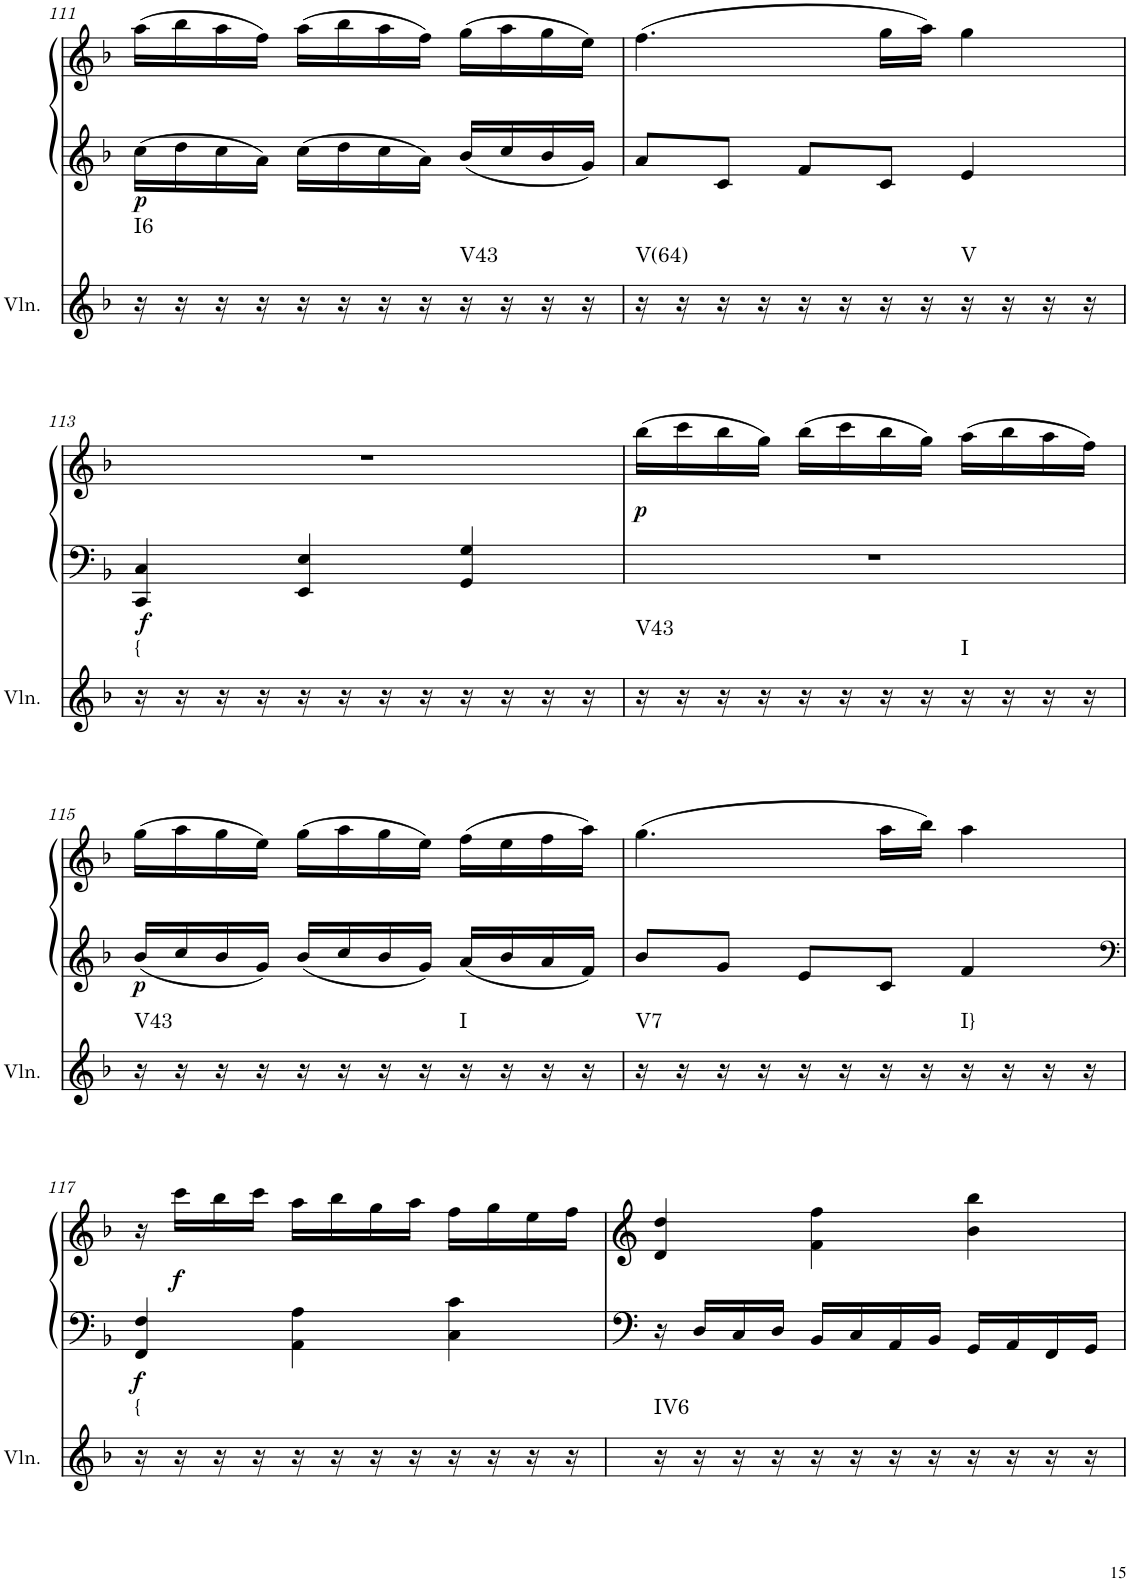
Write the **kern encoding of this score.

**kern	**harte	**kern	**kern	**dynam
*part2	*part2	*part1	*part1	*part1
*staff3	*	*staff2	*staff1	*staff1/2
*I"Violin	*	*I"Klavier linke Hand	*	*
*I'Vln.	*	*	*	*
!!LO:PB:g=z
*clefG2	*	*clefF4	*clefG2	*
*k[b-]	*	*k[b-]	*k[b-]	*
*M3/4	*	*M3/4	*M3/4	*
=111	=111	=111	=111	=111
!	!LO:H:kt=I6	!	!	!LO:DY:b=2
16r	N	16cc\LL	(16aa\LL	p
16r	.	16dd\	16bb-\	.
16r	.	16cc\	16aa\	.
16r	.	16a\JJ	16ff\JJ)	.
16r	.	16cc\LL	(16aa\LL	.
16r	.	16dd\	16bb-\	.
16r	.	16cc\	16aa\	.
16r	.	16a\JJ	16ff\JJ)	.
!	!LO:H:kt=V43	!	!	!
16r	N	16b-/LL	(16gg\LL	.
16r	.	16cc/	16aa\	.
16r	.	16b-/	16gg\	.
16r	.	16g/JJ	16ee\JJ)	.
=112	=112	=112	=112	=112
!	!LO:H:kt=V(64)	!	!	!
16r	N	8a/L	(4.ff\	.
16r	.	.	.	.
16r	.	8c/J	.	.
16r	.	.	.	.
16r	.	8f/L	.	.
16r	.	.	.	.
16r	.	8c/J	16gg\LL	.
16r	.	.	16aa\JJ)	.
!	!LO:H:kt=V	!	!	!
16r	N	4e/	4gg\	.
16r	.	.	.	.
16r	.	.	.	.
16r	.	.	.	.
!!LO:LB:g=z
=113	=113	=113	=113	=113
!	!LO:H:kt={	!	!	!LO:DY:b=2
16r	N	4CC/ 4C/	2.r	f
16r	.	.	.	.
16r	.	.	.	.
16r	.	.	.	.
16r	.	4EE/ 4E/	.	.
16r	.	.	.	.
16r	.	.	.	.
16r	.	.	.	.
16r	.	4GG/ 4G/	.	.
16r	.	.	.	.
16r	.	.	.	.
16r	.	.	.	.
=114	=114	=114	=114	=114
!	!LO:H:kt=V43	!	!	!LO:DY:b
16r	N	2.r	(16bb-\LL	p
16r	.	.	16ccc\	.
16r	.	.	16bb-\	.
16r	.	.	16gg\JJ)	.
16r	.	.	(16bb-\LL	.
16r	.	.	16ccc\	.
16r	.	.	16bb-\	.
16r	.	.	16gg\JJ)	.
!	!LO:H:kt=I	!	!	!
16r	N	.	(16aa\LL	.
16r	.	.	16bb-\	.
16r	.	.	16aa\	.
16r	.	.	16ff\JJ)	.
!!LO:LB:g=z
=115	=115	=115	=115	=115
!	!LO:H:kt=V43	!	!	!LO:DY:b=2
16r	N	16b-/LL	(16gg\LL	p
16r	.	16cc/	16aa\	.
16r	.	16b-/	16gg\	.
16r	.	16g/JJ	16ee\JJ)	.
16r	.	16b-/LL	(16gg\LL	.
16r	.	16cc/	16aa\	.
16r	.	16b-/	16gg\	.
16r	.	16g/JJ	16ee\JJ)	.
!	!LO:H:kt=I	!	!	!
16r	N	16a/LL	(16ff\LL	.
16r	.	16b-/	16ee\	.
16r	.	16a/	16ff\	.
16r	.	16f/JJ	16aa\JJ)	.
=116	=116	=116	=116	=116
!	!LO:H:kt=V7	!	!	!
16r	N	8b-/L	(4.gg\	.
16r	.	.	.	.
16r	.	8g/J	.	.
16r	.	.	.	.
16r	.	8e/L	.	.
16r	.	.	.	.
16r	.	8c/J	16aa\LL	.
16r	.	.	16bb-\JJ)	.
!	!LO:H:kt=I}	!	!	!
16r	N	4f/	4aa\	.
16r	.	.	.	.
16r	.	.	.	.
16r	.	.	.	.
!!LO:LB:g=z
=117	=117	=117	=117	=117
*	*	*clefF4	*	*
!	!LO:H:kt={	!	!	!LO:DY:b=2
16r	N	4FF/ 4F/	16r	f
!	!	!	!	!LO:DY:b
16r	.	.	16ccc\LL	f
16r	.	.	16bb-\	.
16r	.	.	16ccc\JJ	.
16r	.	4AA\ 4A\	16aa\LL	.
16r	.	.	16bb-\	.
16r	.	.	16gg\	.
16r	.	.	16aa\JJ	.
16r	.	4C\ 4c\	16ff\LL	.
16r	.	.	16gg\	.
16r	.	.	16ee\	.
16r	.	.	16ff\JJ	.
=118	=118	=118	=118	=118
!	!LO:H:kt=IV6	!	!	!
16r	N	16r	4d/ 4dd/	.
16r	.	16D/LL	.	.
16r	.	16C/	.	.
16r	.	16D/JJ	.	.
16r	.	16BB-/LL	4f\ 4ff\	.
16r	.	16C/	.	.
16r	.	16AA/	.	.
16r	.	16BB-/JJ	.	.
16r	.	16GG/LL	4b-\ 4bb-\	.
16r	.	16AA/	.	.
16r	.	16FF/	.	.
16r	.	16GG/JJ	.	.
=	=	=	=	=
*-	*-	*-	*-	*-
